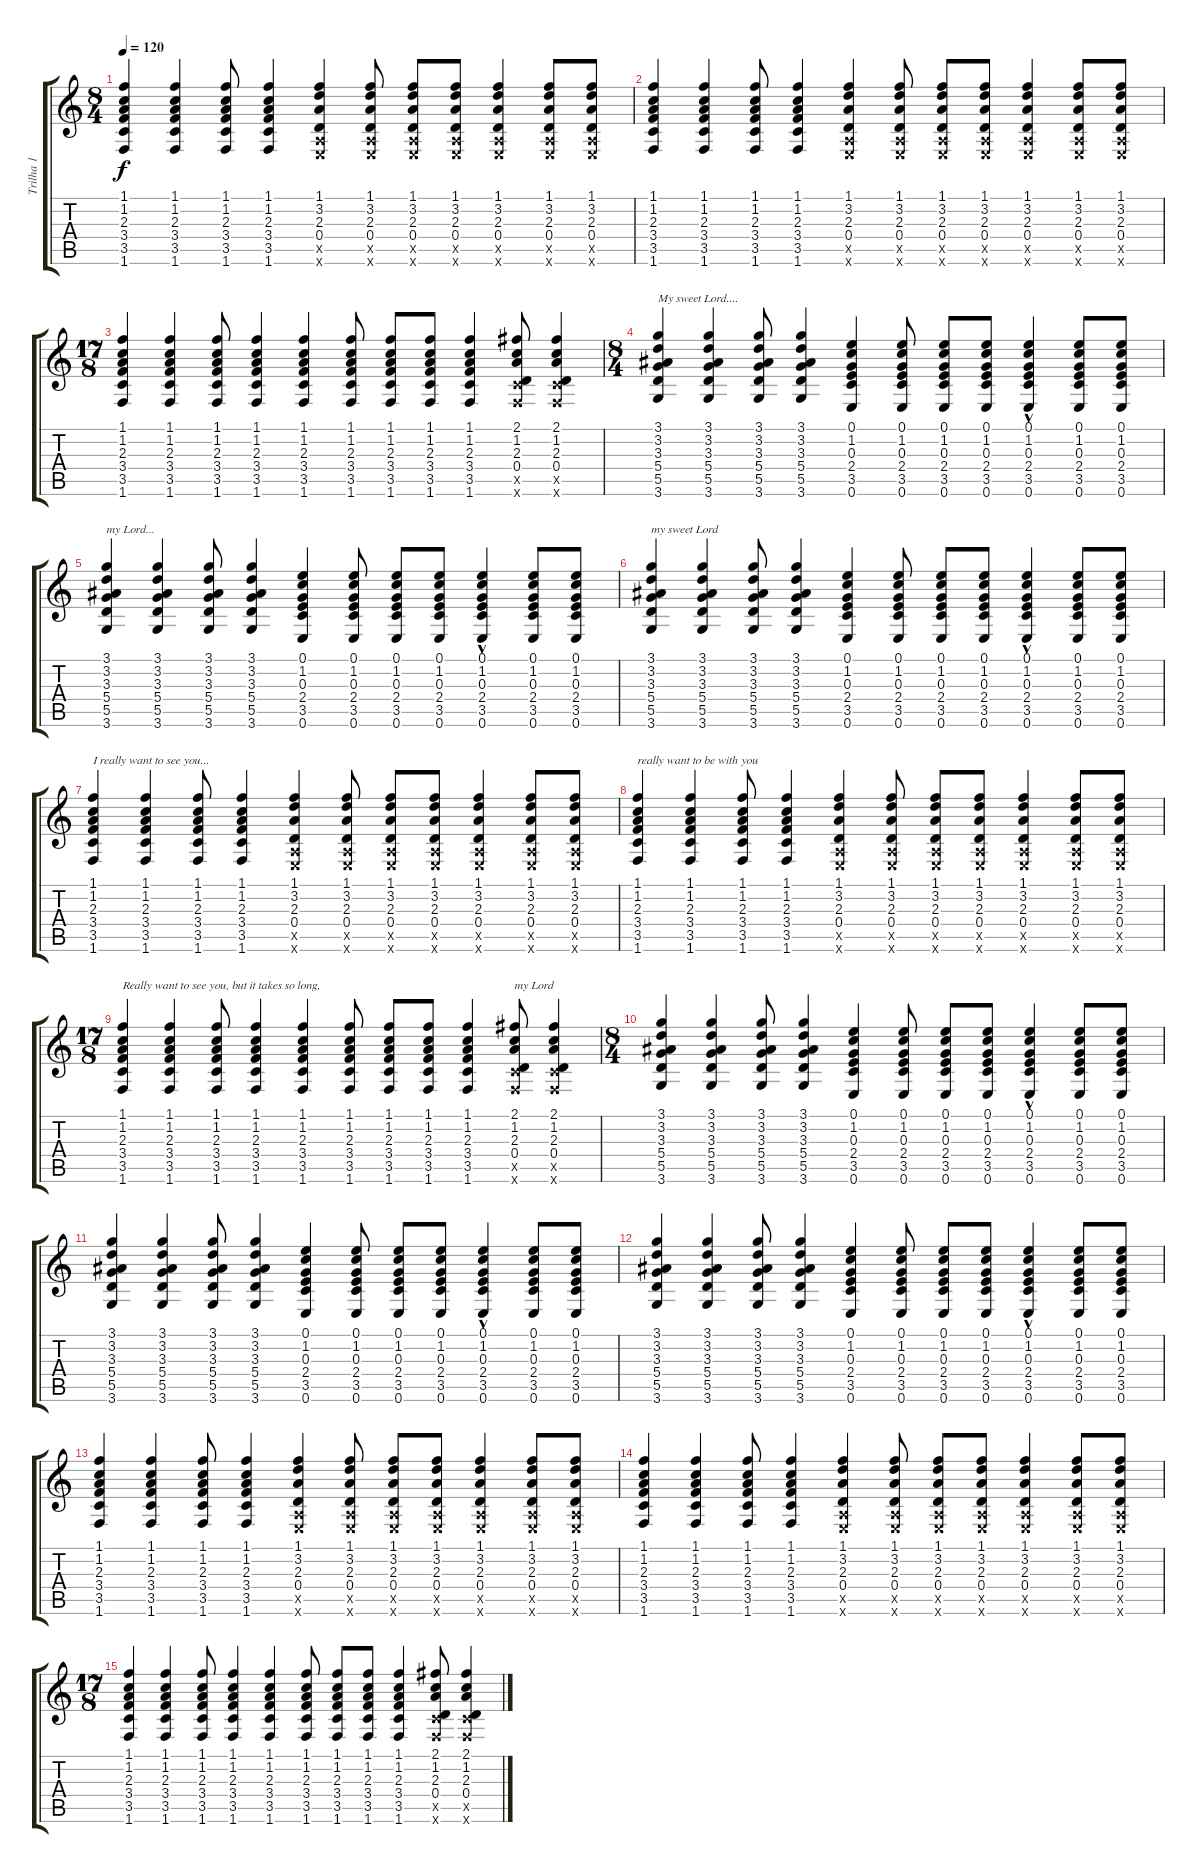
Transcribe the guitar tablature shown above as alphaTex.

\track ("Trilha 1" "Trilha 1") {instrument acousticguitarnylon}
\staff {score tabs}
\tuning (E4 B3 G3 D3 A2 E2) {hide}
\ts (8 4)
\tempo 120
\clef g2
\ks c
(1.1 1.2 2.3 3.4 3.5 1.6).4{dy f instrument acousticguitarnylon} (1.1 1.2 2.3 3.4 3.5 1.6).4 (1.1 1.2 2.3 3.4 3.5 1.6).8 (1.1 1.2 2.3 3.4 3.5 1.6).4 (1.1 3.2 2.3 0.4 0.5{x} 0.6{x}).4 (1.1 3.2 2.3 0.4 0.5{x} 0.6{x}).8 (1.1 3.2 2.3 0.4 0.5{x} 0.6{x}).8 (1.1 3.2 2.3 0.4 0.5{x} 0.6{x}).8 (1.1 3.2 2.3 0.4 0.5{x} 0.6{x}).4 (1.1 3.2 2.3 0.4 0.5{x} 0.6{x}).8 (1.1 3.2 2.3 0.4 0.5{x} 0.6{x}).8 |
(1.1 1.2 2.3 3.4 3.5 1.6).4 (1.1 1.2 2.3 3.4 3.5 1.6).4 (1.1 1.2 2.3 3.4 3.5 1.6).8 (1.1 1.2 2.3 3.4 3.5 1.6).4 (1.1 3.2 2.3 0.4 0.5{x} 0.6{x}).4 (1.1 3.2 2.3 0.4 0.5{x} 0.6{x}).8 (1.1 3.2 2.3 0.4 0.5{x} 0.6{x}).8 (1.1 3.2 2.3 0.4 0.5{x} 0.6{x}).8 (1.1 3.2 2.3 0.4 0.5{x} 0.6{x}).4 (1.1 3.2 2.3 0.4 0.5{x} 0.6{x}).8 (1.1 3.2 2.3 0.4 0.5{x} 0.6{x}).8 |
\ts (17 8)
(1.1 1.2 2.3 3.4 3.5 1.6).4 (1.1 1.2 2.3 3.4 3.5 1.6).4 (1.1 1.2 2.3 3.4 3.5 1.6).8 (1.1 1.2 2.3 3.4 3.5 1.6).4 (1.1 1.2 2.3 3.4 3.5 1.6).4 (1.1 1.2 2.3 3.4 3.5 1.6).8 (1.1 1.2 2.3 3.4 3.5 1.6).8 (1.1 1.2 2.3 3.4 3.5 1.6).8 (1.1 1.2 2.3 3.4 3.5 1.6).4 (2.1 1.2 2.3 0.4 3.5{x} 1.6{x}).8 (2.1 1.2 2.3 0.4 3.5{x} 1.6{x}).4 |
\ts (8 4)
(3.1 3.2 3.3 5.4 5.5 3.6).4{txt "My sweet Lord...."} (3.1 3.2 3.3 5.4 5.5 3.6).4 (3.1 3.2 3.3 5.4 5.5 3.6).8 (3.1 3.2 3.3 5.4 5.5 3.6).4 (0.1 1.2 0.3 2.4 3.5 0.6).4 (0.1 1.2 0.3 2.4 3.5 0.6).8 (0.1 1.2 0.3 2.4 3.5 0.6).8 (0.1 1.2 0.3 2.4 3.5 0.6).8 (0.1 1.2 0.3{hac} 2.4 3.5 0.6).4 (0.1 1.2 0.3 2.4 3.5 0.6).8 (0.1 1.2 0.3 2.4 3.5 0.6).8 |
(3.1 3.2 3.3 5.4 5.5 3.6).4{txt "my Lord..."} (3.1 3.2 3.3 5.4 5.5 3.6).4 (3.1 3.2 3.3 5.4 5.5 3.6).8 (3.1 3.2 3.3 5.4 5.5 3.6).4 (0.1 1.2 0.3 2.4 3.5 0.6).4 (0.1 1.2 0.3 2.4 3.5 0.6).8 (0.1 1.2 0.3 2.4 3.5 0.6).8 (0.1 1.2 0.3 2.4 3.5 0.6).8 (0.1 1.2 0.3{hac} 2.4 3.5 0.6).4 (0.1 1.2 0.3 2.4 3.5 0.6).8 (0.1 1.2 0.3 2.4 3.5 0.6).8 |
(3.1 3.2 3.3 5.4 5.5 3.6).4{txt "my sweet Lord"} (3.1 3.2 3.3 5.4 5.5 3.6).4 (3.1 3.2 3.3 5.4 5.5 3.6).8 (3.1 3.2 3.3 5.4 5.5 3.6).4 (0.1 1.2 0.3 2.4 3.5 0.6).4 (0.1 1.2 0.3 2.4 3.5 0.6).8 (0.1 1.2 0.3 2.4 3.5 0.6).8 (0.1 1.2 0.3 2.4 3.5 0.6).8 (0.1 1.2 0.3{hac} 2.4 3.5 0.6).4 (0.1 1.2 0.3 2.4 3.5 0.6).8 (0.1 1.2 0.3 2.4 3.5 0.6).8 |
(1.1 1.2 2.3 3.4 3.5 1.6).4{txt "I really want to see you..."} (1.1 1.2 2.3 3.4 3.5 1.6).4 (1.1 1.2 2.3 3.4 3.5 1.6).8 (1.1 1.2 2.3 3.4 3.5 1.6).4 (1.1 3.2 2.3 0.4 0.5{x} 0.6{x}).4 (1.1 3.2 2.3 0.4 0.5{x} 0.6{x}).8 (1.1 3.2 2.3 0.4 0.5{x} 0.6{x}).8 (1.1 3.2 2.3 0.4 0.5{x} 0.6{x}).8 (1.1 3.2 2.3 0.4 0.5{x} 0.6{x}).4 (1.1 3.2 2.3 0.4 0.5{x} 0.6{x}).8 (1.1 3.2 2.3 0.4 0.5{x} 0.6{x}).8 |
(1.1 1.2 2.3 3.4 3.5 1.6).4{txt "really want to be with you"} (1.1 1.2 2.3 3.4 3.5 1.6).4 (1.1 1.2 2.3 3.4 3.5 1.6).8 (1.1 1.2 2.3 3.4 3.5 1.6).4 (1.1 3.2 2.3 0.4 0.5{x} 0.6{x}).4 (1.1 3.2 2.3 0.4 0.5{x} 0.6{x}).8 (1.1 3.2 2.3 0.4 0.5{x} 0.6{x}).8 (1.1 3.2 2.3 0.4 0.5{x} 0.6{x}).8 (1.1 3.2 2.3 0.4 0.5{x} 0.6{x}).4 (1.1 3.2 2.3 0.4 0.5{x} 0.6{x}).8 (1.1 3.2 2.3 0.4 0.5{x} 0.6{x}).8 |
\ts (17 8)
(1.1 1.2 2.3 3.4 3.5 1.6).4{txt "Really want to see you, but it takes so long,"} (1.1 1.2 2.3 3.4 3.5 1.6).4 (1.1 1.2 2.3 3.4 3.5 1.6).8 (1.1 1.2 2.3 3.4 3.5 1.6).4 (1.1 1.2 2.3 3.4 3.5 1.6).4 (1.1 1.2 2.3 3.4 3.5 1.6).8 (1.1 1.2 2.3 3.4 3.5 1.6).8 (1.1 1.2 2.3 3.4 3.5 1.6).8 (1.1 1.2 2.3 3.4 3.5 1.6).4 (2.1 1.2 2.3 0.4 3.5{x} 1.6{x}).8{txt "my Lord"} (2.1 1.2 2.3 0.4 3.5{x} 1.6{x}).4 |
\ts (8 4)
(3.1 3.2 3.3 5.4 5.5 3.6).4 (3.1 3.2 3.3 5.4 5.5 3.6).4 (3.1 3.2 3.3 5.4 5.5 3.6).8 (3.1 3.2 3.3 5.4 5.5 3.6).4 (0.1 1.2 0.3 2.4 3.5 0.6).4 (0.1 1.2 0.3 2.4 3.5 0.6).8 (0.1 1.2 0.3 2.4 3.5 0.6).8 (0.1 1.2 0.3 2.4 3.5 0.6).8 (0.1 1.2 0.3{hac} 2.4 3.5 0.6).4 (0.1 1.2 0.3 2.4 3.5 0.6).8 (0.1 1.2 0.3 2.4 3.5 0.6).8 |
(3.1 3.2 3.3 5.4 5.5 3.6).4 (3.1 3.2 3.3 5.4 5.5 3.6).4 (3.1 3.2 3.3 5.4 5.5 3.6).8 (3.1 3.2 3.3 5.4 5.5 3.6).4 (0.1 1.2 0.3 2.4 3.5 0.6).4 (0.1 1.2 0.3 2.4 3.5 0.6).8 (0.1 1.2 0.3 2.4 3.5 0.6).8 (0.1 1.2 0.3 2.4 3.5 0.6).8 (0.1 1.2 0.3{hac} 2.4 3.5 0.6).4 (0.1 1.2 0.3 2.4 3.5 0.6).8 (0.1 1.2 0.3 2.4 3.5 0.6).8 |
(3.1 3.2 3.3 5.4 5.5 3.6).4 (3.1 3.2 3.3 5.4 5.5 3.6).4 (3.1 3.2 3.3 5.4 5.5 3.6).8 (3.1 3.2 3.3 5.4 5.5 3.6).4 (0.1 1.2 0.3 2.4 3.5 0.6).4 (0.1 1.2 0.3 2.4 3.5 0.6).8 (0.1 1.2 0.3 2.4 3.5 0.6).8 (0.1 1.2 0.3 2.4 3.5 0.6).8 (0.1 1.2 0.3{hac} 2.4 3.5 0.6).4 (0.1 1.2 0.3 2.4 3.5 0.6).8 (0.1 1.2 0.3 2.4 3.5 0.6).8 |
(1.1 1.2 2.3 3.4 3.5 1.6).4 (1.1 1.2 2.3 3.4 3.5 1.6).4 (1.1 1.2 2.3 3.4 3.5 1.6).8 (1.1 1.2 2.3 3.4 3.5 1.6).4 (1.1 3.2 2.3 0.4 0.5{x} 0.6{x}).4 (1.1 3.2 2.3 0.4 0.5{x} 0.6{x}).8 (1.1 3.2 2.3 0.4 0.5{x} 0.6{x}).8 (1.1 3.2 2.3 0.4 0.5{x} 0.6{x}).8 (1.1 3.2 2.3 0.4 0.5{x} 0.6{x}).4 (1.1 3.2 2.3 0.4 0.5{x} 0.6{x}).8 (1.1 3.2 2.3 0.4 0.5{x} 0.6{x}).8 |
(1.1 1.2 2.3 3.4 3.5 1.6).4 (1.1 1.2 2.3 3.4 3.5 1.6).4 (1.1 1.2 2.3 3.4 3.5 1.6).8 (1.1 1.2 2.3 3.4 3.5 1.6).4 (1.1 3.2 2.3 0.4 0.5{x} 0.6{x}).4 (1.1 3.2 2.3 0.4 0.5{x} 0.6{x}).8 (1.1 3.2 2.3 0.4 0.5{x} 0.6{x}).8 (1.1 3.2 2.3 0.4 0.5{x} 0.6{x}).8 (1.1 3.2 2.3 0.4 0.5{x} 0.6{x}).4 (1.1 3.2 2.3 0.4 0.5{x} 0.6{x}).8 (1.1 3.2 2.3 0.4 0.5{x} 0.6{x}).8 |
\ts (17 8)
(1.1 1.2 2.3 3.4 3.5 1.6).4 (1.1 1.2 2.3 3.4 3.5 1.6).4 (1.1 1.2 2.3 3.4 3.5 1.6).8 (1.1 1.2 2.3 3.4 3.5 1.6).4 (1.1 1.2 2.3 3.4 3.5 1.6).4 (1.1 1.2 2.3 3.4 3.5 1.6).8 (1.1 1.2 2.3 3.4 3.5 1.6).8 (1.1 1.2 2.3 3.4 3.5 1.6).8 (1.1 1.2 2.3 3.4 3.5 1.6).4 (2.1 1.2 2.3 0.4 3.5{x} 1.6{x}).8 (2.1 1.2 2.3 0.4 3.5{x} 1.6{x}).4
